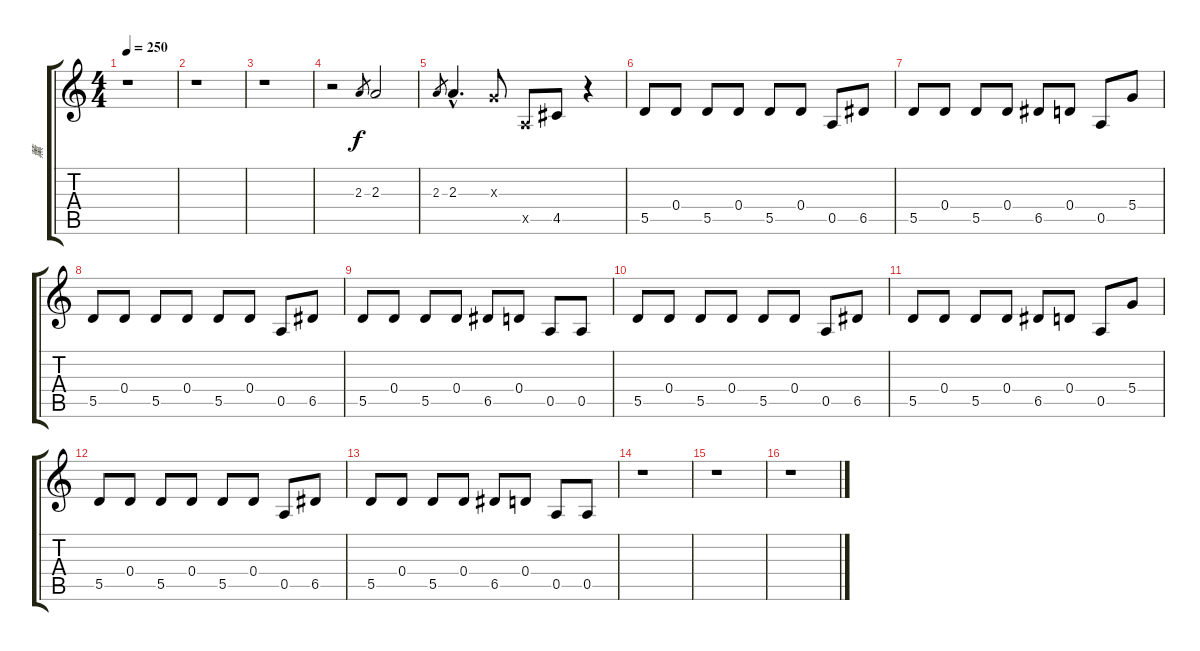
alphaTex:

\track ("薰" "薰") {instrument overdrivenguitar}
\staff {score tabs}
\tuning (E4 B3 G3 D3 A2 E2) {hide}
\ts (4 4)
\tempo 250
\clef g2
\ks c
r.1{dy f} |
r.1 |
r.1 |
r.2 2.3.8{gr} 2.3.2 |
2.3.8{gr} 2.3{hac}.4{d} 0.3{x}.8 0.5{x}.8 4.5.8 r.4 |
5.5.8 0.4.8 5.5.8 0.4.8 5.5.8 0.4.8 0.5.8 6.5.8 |
5.5.8 0.4.8 5.5.8 0.4.8 6.5.8 0.4.8 0.5.8 5.4.8 |
5.5.8 0.4.8 5.5.8 0.4.8 5.5.8 0.4.8 0.5.8 6.5.8 |
5.5.8 0.4.8 5.5.8 0.4.8 6.5.8 0.4.8 0.5.8 0.5.8 |
5.5.8 0.4.8 5.5.8 0.4.8 5.5.8 0.4.8 0.5.8 6.5.8 |
5.5.8 0.4.8 5.5.8 0.4.8 6.5.8 0.4.8 0.5.8 5.4.8 |
5.5.8 0.4.8 5.5.8 0.4.8 5.5.8 0.4.8 0.5.8 6.5.8 |
5.5.8 0.4.8 5.5.8 0.4.8 6.5.8 0.4.8 0.5.8 0.5.8 |
r.1 |
r.1 |
r.1
